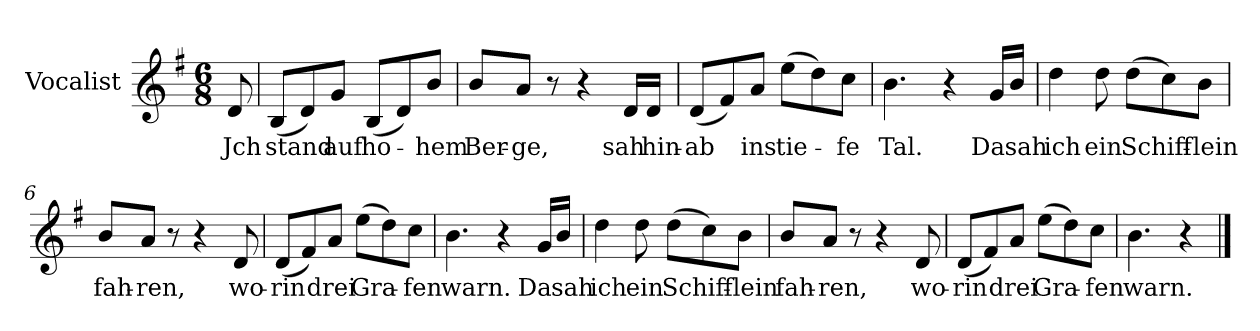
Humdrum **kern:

**kern	**text
*part1	*part1
*staff1	*staff1
*I"Vocalist	*
*k[f#]	*
*G:	*
*M6/8	*
=	=
8d	Jch
=1	=1
(8BL	stand
8d)	.
8gJ	auf
(8BL	ho-
8d)	.
8bJ	-hem
=2	=2
8bL	Ber-
8aJ	-ge,
8r	.
4r	.
16dLL	sah
16dJJ	hin-
=3	=3
(8dL	-ab
8f#)	.
8aJ	ins
(8eeL	tie-
8dd)	.
8ccJ	-fe
=4	=4
4.b	Tal.
4r	.
16gLL	Da
16bJJ	sah
=5	=5
4dd	ich
8dd	ein
(8ddL	Schiff-
8cc)	.
8bJ	-lein
=6	=6
8bL	fah-
8aJ	-ren,
8r	.
4r	.
8d	wo-
=7	=7
(8dL	-rin
8f#)	.
8aJ	drei
(8eeL	Gra-
8dd)	.
8ccJ	-fen
=8	=8
4.b	warn.
4r	.
16gLL	Da
16bJJ	sah
=9	=9
4dd	ich
8dd	ein
(8ddL	Schiff-
8cc)	.
8bJ	-lein
=10	=10
8bL	fah-
8aJ	-ren,
8r	.
4r	.
8d	wo-
=11	=11
(8dL	-rin
8f#)	.
8aJ	drei
(8eeL	Gra-
8dd)	.
8ccJ	-fen
=12	=12
4.b	warn.
4r	.
==	==
*-	*-
